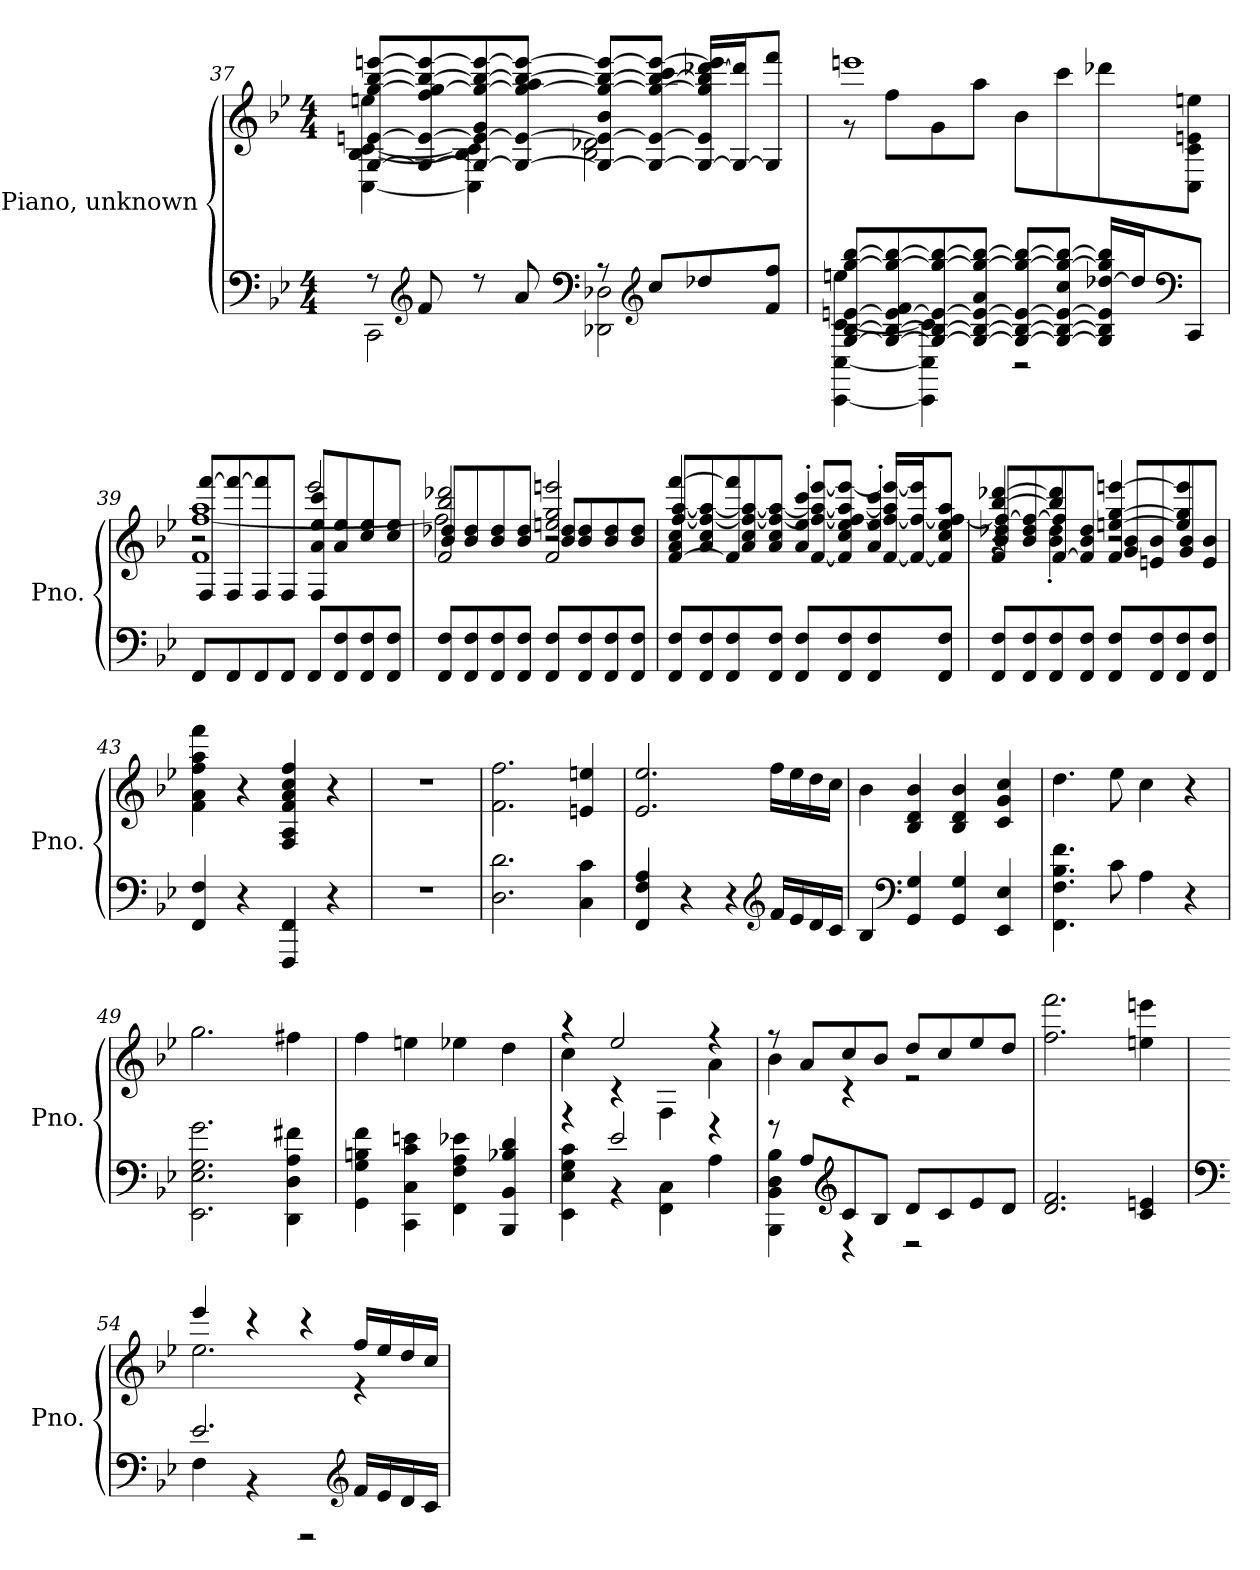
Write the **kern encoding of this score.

**kern	**kern
*part1	*part1
*staff2	*staff1
*I"Piano, unknown	*
*I'Pno.	*
!!LO:LB:g=z
*clefF4	*clefG2
*k[b-e-]	*k[b-e-]
*M4/4	*M4/4
=37	=37
*^	*^
8r	2CC\	[8G/ [8en/ [8gg/ [8bb-/ [8eeen/L	[4C\ [4B-\ [4c\ 4een\
*clefG2	*	*	*
8f/	.	8G/_ 8e/_ 8ff/ 8gg/_ 8bb-/_ 8eee/_	.
8r	.	8G/_ 8e/_ 8g/ 8gg/_ 8bb-/_ 8eee/_	4C\] 4B-\] 4c\]
8a/	.	8G/_ 8e/_ 8gg/_ 8aa/ 8bb-/_ 8eee/_J	.
*clefF4	*	*	*
8r	2DD-X\ 2D-X\	8G/_ 8e/_ 8b-/ 8gg/_ 8bb-/_ 8eee/_L	2B-\ 2d-X\
*clefG2	*	*	*
8cc/L	.	8G/_ 8e/_ 8gg/_ 8bb-/_ 8ccc/ 8eee/_J	.
8dd-X/	.	16G/_ 16e/] 16gg/] 16bb-/] [16ddd-X/ 16eee/]LL	.
.	.	16G/_ 16ddd-/]J	.
8f/ 8ff/J	.	8G/] 8fff/J	.
=38	=38	=38	=38
[8G/ [8B-/ [8en/ [8gg/ [8bb-/L	[4CC\ [4C\ [4c\ 4een\	1eeen	8r
8G/_ 8B-/_ 8e/_ 8f/ 8gg/_ 8bb-/_	.	.	8ff\L
8G/_ 8B-/_ 8e/_ 8gg/_ 8bb-/_	4CC\] 4C\] 4c\]	.	8g\
8G/_ 8B-/_ 8e/_ 8a/ 8gg/_ 8bb-/_J	.	.	8aa\J
8G/_ 8B-/_ 8e/_ 8gg/_ 8bb-/_L	2r	.	8b-\L
8G/_ 8B-/_ 8e/_ 8cc/ 8gg/_ 8bb-/_J	.	.	8ccc\
16G/] 16B-/] 16e/] [16dd-X/ 16gg/] 16bb-/]LL	.	.	8ddd-X\
16dd-/J]	.	.	.
*clefF4	*	*	*
8CC/J	.	.	8C\ 8c\ 8en\ 8een\J
*v	*v	*	*
!!LO:PB:g=z
=39	=39	=39
*	*	*^
8FF/L	2r	1f [1ff 1aa	8F/ [8fff/L
8FF/	.	.	8F/ 8fff/_
8FF/	.	.	8F/ 8fff/]
8FF/J	.	.	8F/J
8FF/L	2eee-/	.	8F/ 8a/ 8ee-/ 8ccc/L
8FF/ 8F/	.	.	8a/ 8ee-/
8FF/ 8F/	.	.	8cc/ 8ee-/
8FF/ 8F/J	.	.	8cc/ 8ee-/J
=40	=40	=40	=40
8FF/ 8F/L	2f/ 2bb-/ 2ddd-X/	2ff\]	8b-/ 8dd-X/L
8FF/ 8F/	.	.	8b-/ 8dd-/
8FF/ 8F/	.	.	8b-/ 8dd-/
8FF/ 8F/J	.	.	8b-/ 8dd-/J
8FF/ 8F/L	2f/ 2een/ 2gg/ 2eeen/	2r	8b-/ 8dd-/L
8FF/ 8F/	.	.	8b-/ 8dd-/
8FF/ 8F/	.	.	8b-/ 8dd-/
8FF/ 8F/J	.	.	8b-/ 8dd-/J
*	*	*v	*v
=41	=41	=41
8FF/ 8F/L	[4f/ 4a/ 4cc/ [4fff/	[8ff/ [8aa/L
8FF/ 8F/	.	8a/ 8cc/ 8ff/_ 8aa/_
8FF/ 8F/	4f/] 4fff/]	8a/ 8cc/ 8ff/_ 8aa/_
8FF/ 8F/J	.	8a/ 8cc/ 8ff/_ 8aa/_J
8FF/ 8F/L	4a/' 4ee-/' 4ccc/'	[8f/ 8ff/_ 8aa/_ [8eee-/L
8FF/ 8F/	.	8f/] 8cc/ 8ee-/ 8ff/_ 8aa/_ 8eee-/_J
8FF/ 8F/	4a/' 4ee-/' 4ccc/'	[16f/ 16ff/_ 16aa/] 16eee-/_LL
.	.	16f/_ 16ff/_ 16eee-/]J
8FF/ 8F/J	.	8f/] 8cc/ 8ee-/ 8ff/_ 8aa/J
!!LO:LB:g=z
=42	=42	=42
*	*	*^
8FF/ 8F/L	4f/ [4bb-/ [4ddd-X/	4r	8b-/ 8dd-X/ 8ff/_L
8FF/ 8F/	.	.	8b-/ 8dd-/ 8ff/_
8FF/ 8F/	4bb-/] 4ddd-/]	4b-\' 4dd-\'	[8f/ 8ff/]
8FF/ 8F/J	.	.	8f/] 8b-/ 8dd-/J
8FF/ 8F/L	4f/ [4een/ [4gg/ [4eeen/	2r	8g/ 8b-/L
8FF/ 8F/	.	.	8en/ 8b-/
8FF/ 8F/	4ee/] 4gg/] 4eee/]	.	8g/ 8b-/
8FF/ 8F/J	.	.	8e/ 8b-/J
*	*v	*v	*v
=43	=43
4FF/ 4F/	4f\ 4a\ 4ff\ 4aa\ 4fff\
4r	4r
4FFF/ 4FF/	4F/ 4A/ 4f/ 4a/ 4cc/ 4ff/
4r	4r
=44	=44
1r	1r
=45	=45
2.D\ 2.d\	2.f\ 2.ff\
4C\ 4c\	4en/ 4een/
=46	=46
4FF/ 4F/ 4A/	2.e-/ 2.ee-/
4r	.
4r	.
*clefG2	*
16f/LL	16ff\LL
16e-/	16ee-\
16d/	16dd\
16c/JJ	16cc\JJ
=47	=47
4B-/	4b-\
*clefF4	*
4GG/ 4G/	4B-/ 4d/ 4b-/
4GG/ 4G/	4B-/ 4d/ 4b-/
4EE-/ 4E-/	4c/ 4g/ 4cc/
!!LO:LB:g=z
=48	=48
4.FF\ 4.F\ 4.B-\ 4.f\	4.dd\
8c\	8ee-\
4A\	4cc\
4r	4r
=49	=49
2.EE-\ 2.E-\ 2.G\ 2.g\	2.gg\
4DD\ 4D\ 4A\ 4f#X\	4ff#X\
=50	=50
4GG\ 4G\ 4Bn\ 4f\	4ff\
4CC\ 4C\ 4c\ 4en\	4een\
4FF\ 4F\ 4A\ 4e-X\	4ee-X\
4BBB-/ 4BB-/ 4B-X/ 4d/	4dd\
=51	=51
*^	*^
4r	4EE-\ 4E-\ 4G\ 4c\	4r	4cc\
2e-/	4r	2ee-/	4r
.	4FF\ 4C\	.	4F\
4r	4A\	4r	4a\
=52	=52	=52	=52
8r	4BBB-\ 4BB-\ 4D\ 4B-\	8r	4b-\
8A/L	.	8a/L	.
*clefG2	*	*	*
8c/	4r	8cc/	4r
8B-/J	.	8b-/J	.
8d/L	2r	8dd/L	2r
8c/	.	8cc/	.
8e-/	.	8ee-/	.
8d/J	.	8dd/J	.
*v	*v	*	*
*	*v	*v
=53	=53
2.d/ 2.f/	2.ff\ 2.fff\
4c/ 4en/	4een\ 4eeen\
!!LO:LB:g=z
=54	=54
*clefF4	*
*^	*^
2.e-/	4F\	4eee-/	2.ee-\
.	4r	4r	.
.	2r	4r	.
*clefG2	*	*	*
16f/LL	.	16ff/LL	4r
16e-/	.	16ee-/	.
16d/	.	16dd/	.
16c/JJ	.	16cc/JJ	.
*v	*v	*	*
*	*v	*v
=	=
*-	*-
